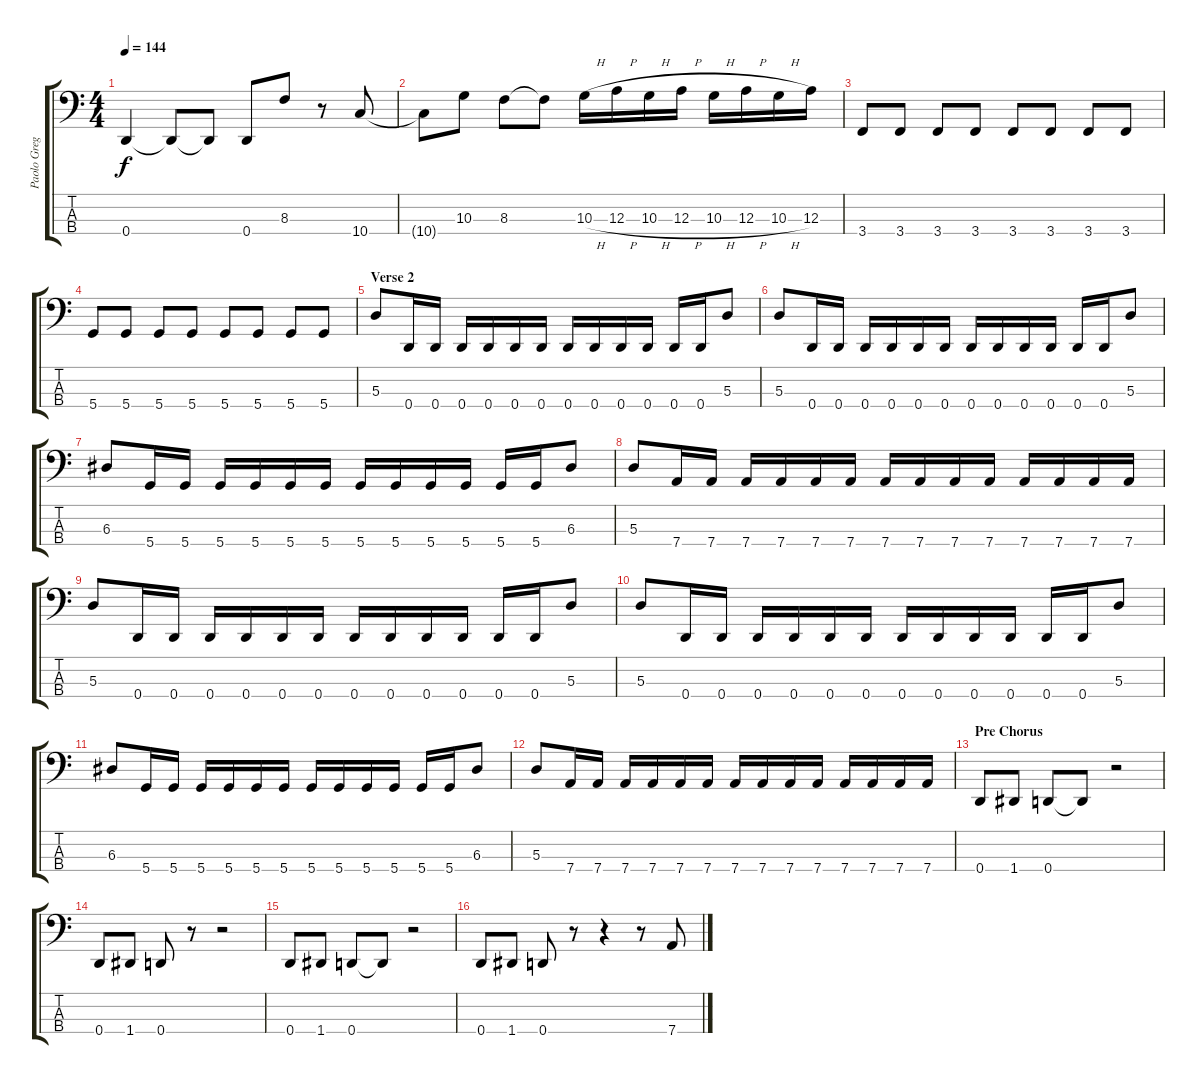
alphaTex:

\track ("Paolo Gregoletto" "Paolo Greg") {instrument electricbasspick}
\staff {score tabs}
\tuning (G2 D2 A1 D1) {hide}
\ts (4 4)
\tempo 144
\clef f4
\ks c
0.4.4{dy f} 0.4{t}.8 0.4{t}.8 0.4.8 8.3.8 r.8 10.4.8 |
10.4{t}.8 10.3.8 8.3.8 8.3{t}.8 10.3{h}.16 12.3{h}.16 10.3{h}.16 12.3{h}.16 10.3{h}.16 12.3{h}.16 10.3{h}.16 12.3.16 |
3.4.8 3.4.8 3.4.8 3.4.8 3.4.8 3.4.8 3.4.8 3.4.8 |
5.4.8 5.4.8 5.4.8 5.4.8 5.4.8 5.4.8 5.4.8 5.4.8 |
\section ("" "Verse 2")
5.3.8 0.4.16 0.4.16 0.4.16 0.4.16 0.4.16 0.4.16 0.4.16 0.4.16 0.4.16 0.4.16 0.4.16 0.4.16 5.3.8 |
5.3.8 0.4.16 0.4.16 0.4.16 0.4.16 0.4.16 0.4.16 0.4.16 0.4.16 0.4.16 0.4.16 0.4.16 0.4.16 5.3.8 |
6.3.8 5.4.16 5.4.16 5.4.16 5.4.16 5.4.16 5.4.16 5.4.16 5.4.16 5.4.16 5.4.16 5.4.16 5.4.16 6.3.8 |
5.3.8 7.4.16 7.4.16 7.4.16 7.4.16 7.4.16 7.4.16 7.4.16 7.4.16 7.4.16 7.4.16 7.4.16 7.4.16 7.4.16 7.4.16 |
5.3.8 0.4.16 0.4.16 0.4.16 0.4.16 0.4.16 0.4.16 0.4.16 0.4.16 0.4.16 0.4.16 0.4.16 0.4.16 5.3.8 |
5.3.8 0.4.16 0.4.16 0.4.16 0.4.16 0.4.16 0.4.16 0.4.16 0.4.16 0.4.16 0.4.16 0.4.16 0.4.16 5.3.8 |
6.3.8 5.4.16 5.4.16 5.4.16 5.4.16 5.4.16 5.4.16 5.4.16 5.4.16 5.4.16 5.4.16 5.4.16 5.4.16 6.3.8 |
5.3.8 7.4.16 7.4.16 7.4.16 7.4.16 7.4.16 7.4.16 7.4.16 7.4.16 7.4.16 7.4.16 7.4.16 7.4.16 7.4.16 7.4.16 |
\section ("" "Pre Chorus")
0.4.8 1.4.8 0.4.8 0.4{t}.8 r.2 |
0.4.8 1.4.8 0.4.8 r.8 r.2 |
0.4.8 1.4.8 0.4.8 0.4{t}.8 r.2 |
0.4.8 1.4.8 0.4.8 r.8 r.4 r.8 7.4.8
